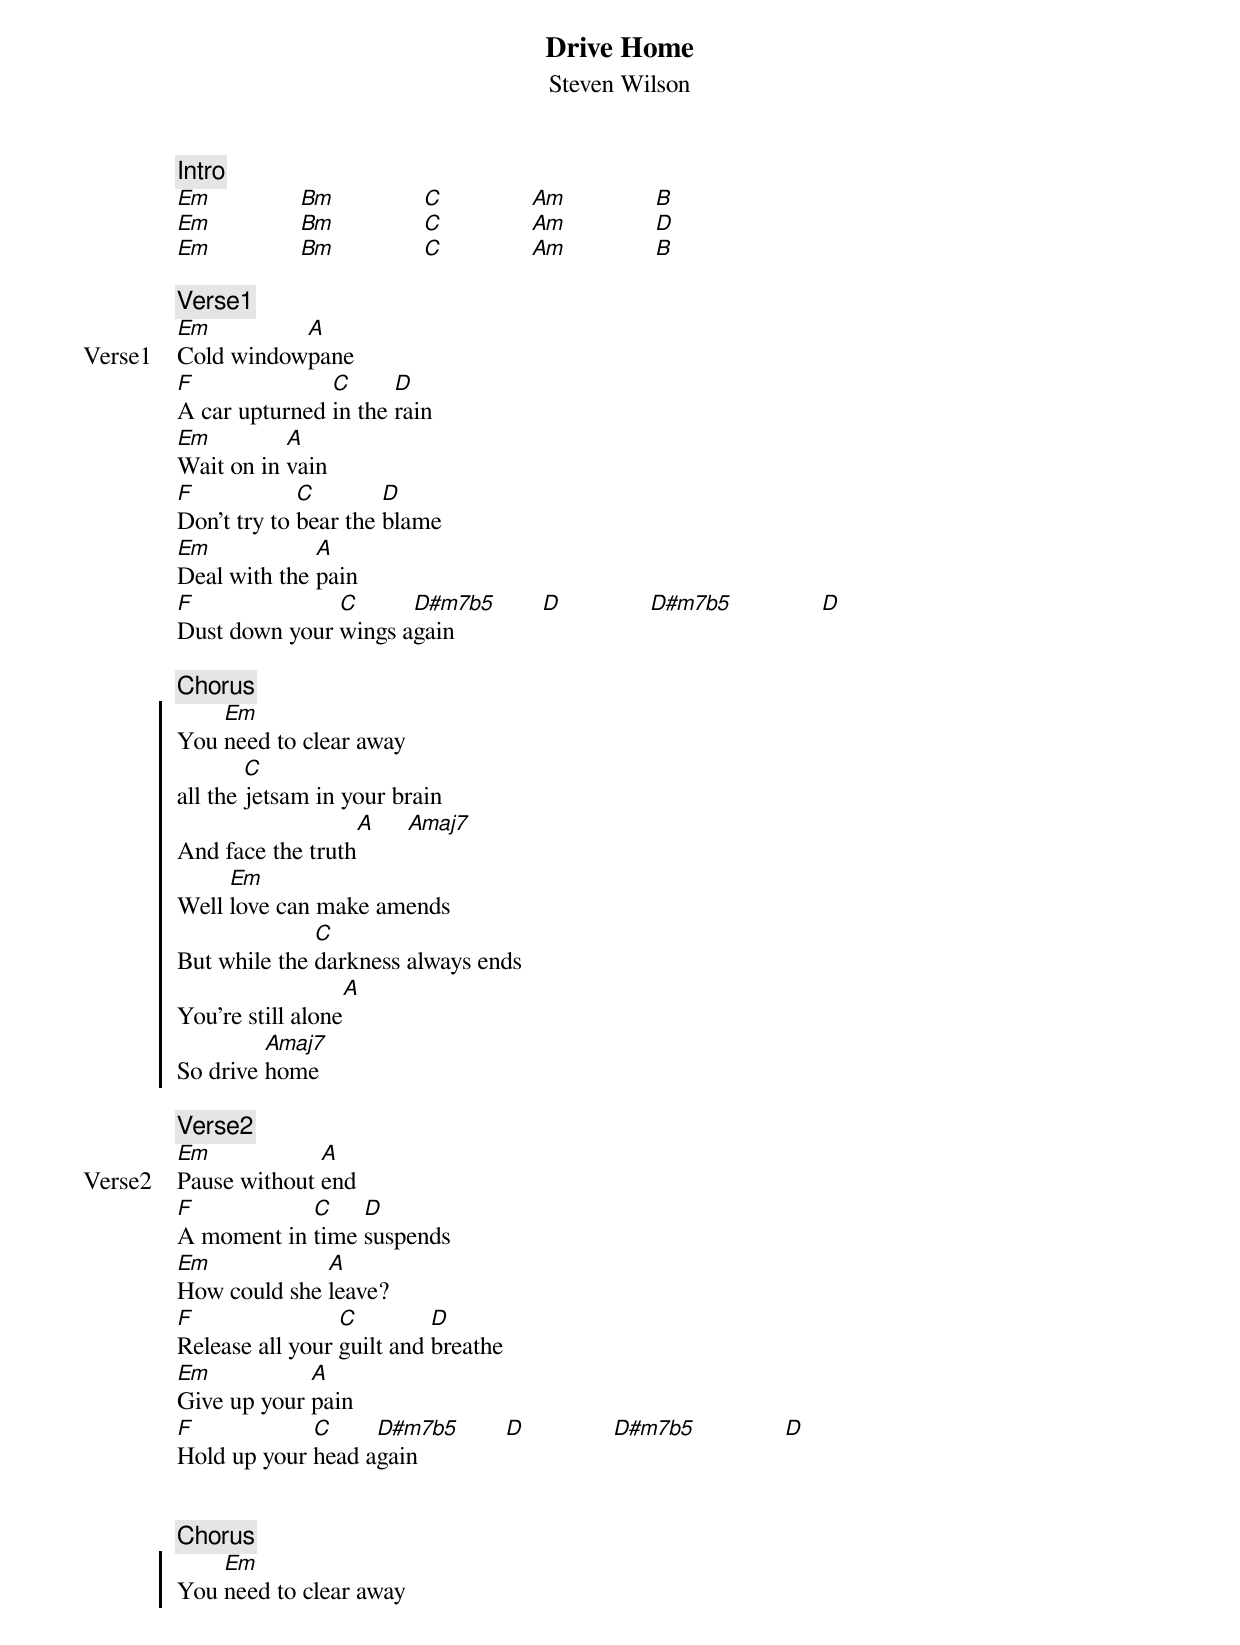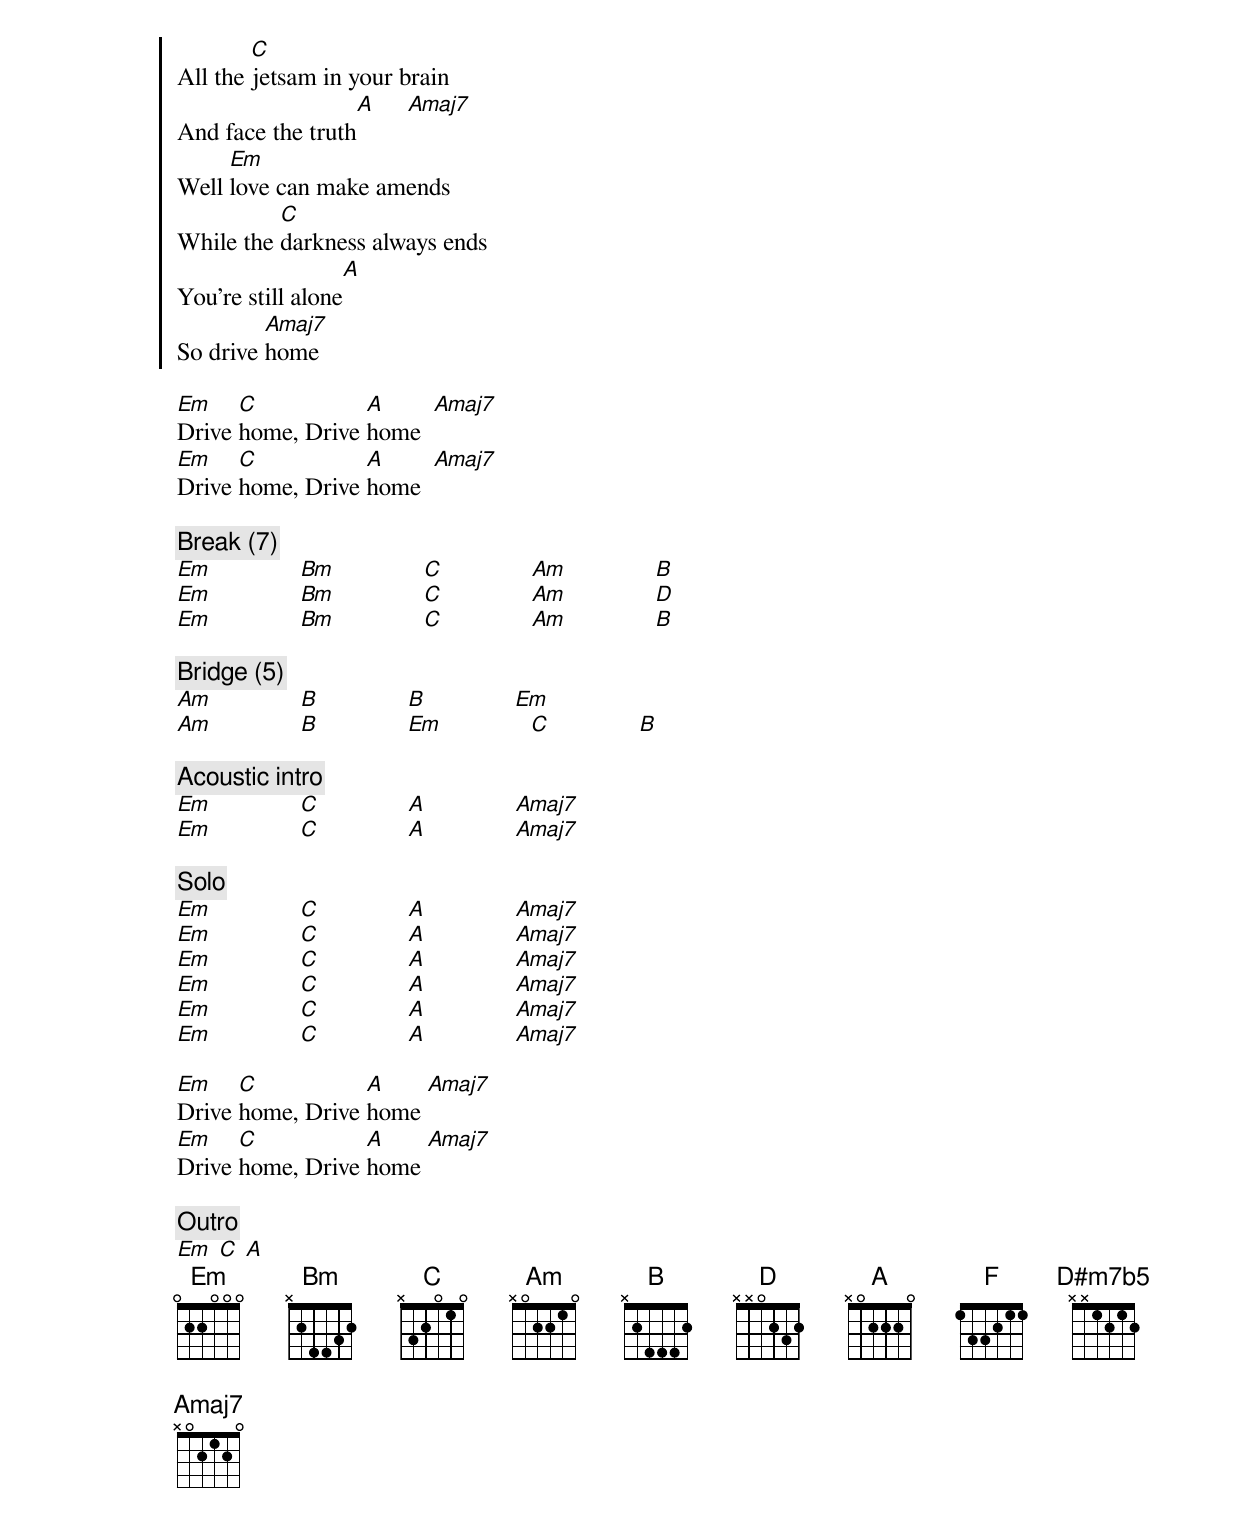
{title: Drive Home}
{subtitle: Steven Wilson}
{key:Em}
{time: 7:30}

{c:Intro}
[Em]              [Bm]              [C]              [Am]              [B]
[Em]              [Bm]              [C]              [Am]              [D]
[Em]              [Bm]              [C]              [Am]              [B]

{c:Verse1}
{start_of_verse: Verse1}
[Em]Cold window[A]pane
[F]A car upturned [C]in the [D]rain
[Em]Wait on in [A]vain
[F]Don't try to [C]bear the [D]blame
[Em]Deal with the [A]pain
[F]Dust down your [C]wings a[D#m7b5]gain              [D]              [D#m7b5]              [D]
{end_of_verse: Verse1}

{c:Chorus}
{soc}
You [Em]need to clear away
all the [C]jetsam in your brain
And face the truth[A]     [Amaj7]
Well [Em]love can make amends
But while the [C]darkness always ends
You're still alone[A]
So drive [Amaj7]home
{eoc}

{c:Verse2}
{start_of_verse: Verse2}
[Em]Pause without [A]end
[F]A moment in [C]time [D]suspends
[Em]How could she [A]leave?
[F]Release all your [C]guilt and [D]breathe
[Em]Give up your [A]pain
[F]Hold up your [C]head a[D#m7b5]gain              [D]              [D#m7b5]              [D]
{end_of_verse: Verse2}


{c:Chorus}
{soc}
You [Em]need to clear away
All the [C]jetsam in your brain
And face the truth[A]     [Amaj7]
Well [Em]love can make amends
While the [C]darkness always ends
You're still alone[A]
So drive [Amaj7]home
{eoc}

[Em]Drive [C]home, Drive [A]home  [Amaj7]
[Em]Drive [C]home, Drive [A]home  [Amaj7]

{c:Break (7)}
[Em]              [Bm]              [C]              [Am]              [B]
[Em]              [Bm]              [C]              [Am]              [D]
[Em]              [Bm]              [C]              [Am]              [B]

{c:Bridge (5)}
[Am]              [B]              [B]              [Em]
[Am]              [B]              [Em]              [C]              [B]

{c:Acoustic intro}
[Em]              [C]              [A]              [Amaj7]
[Em]              [C]              [A]              [Amaj7]

{c:Solo}
[Em]              [C]              [A]              [Amaj7]
[Em]              [C]              [A]              [Amaj7]
[Em]              [C]              [A]              [Amaj7]
[Em]              [C]              [A]              [Amaj7]
[Em]              [C]              [A]              [Amaj7]
[Em]              [C]              [A]              [Amaj7]

[Em]Drive [C]home, Drive [A]home [Amaj7]
[Em]Drive [C]home, Drive [A]home [Amaj7]

{c:Outro}
[Em] [C] [A]
